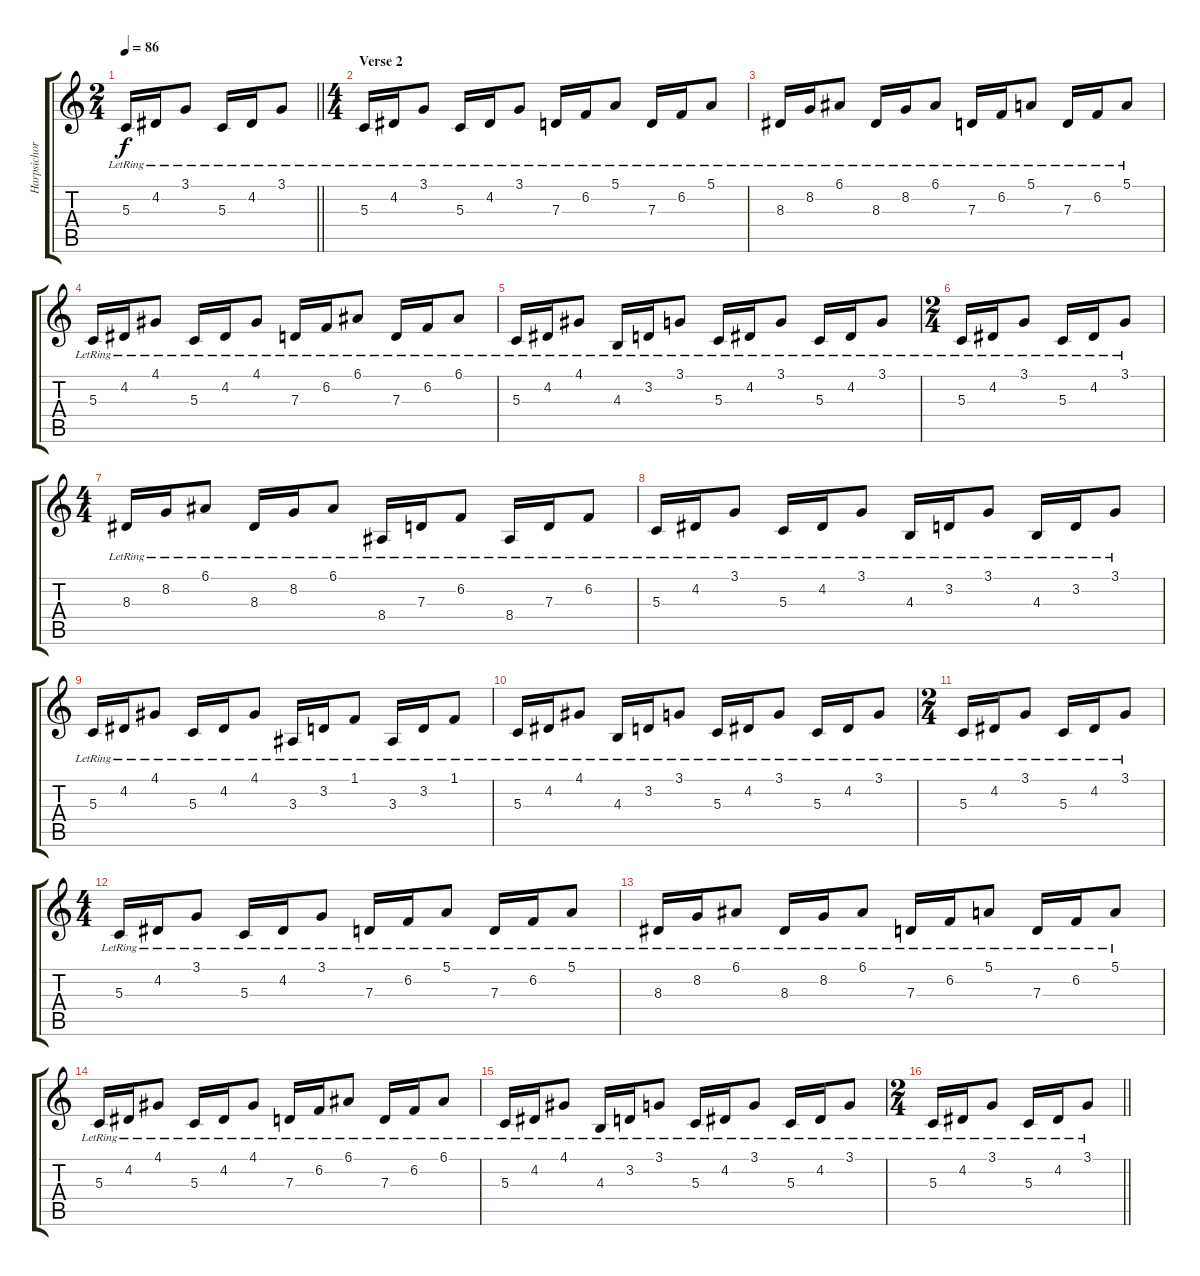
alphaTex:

\track ("Harpsichord" "Harpsichor") {instrument harpsichord}
\staff {score tabs}
\tuning (E4 B3 G3 D3 A2 E2) {hide}
\ts (2 4)
\tempo 86
\clef g2
\barLineRight lightlight
\ks c
5.3{lr}.16{dy f} 4.2{lr}.16 3.1{lr}.8 5.3{lr}.16 4.2{lr}.16 3.1{lr}.8 |
\ts (4 4)
\section ("" "Verse 2")
5.3{lr}.16 4.2{lr}.16 3.1{lr}.8 5.3{lr}.16 4.2{lr}.16 3.1{lr}.8 7.3{lr}.16 6.2{lr}.16 5.1{lr}.8 7.3{lr}.16 6.2{lr}.16 5.1{lr}.8 |
8.3{lr}.16 8.2{lr}.16 6.1{lr}.8 8.3{lr}.16 8.2{lr}.16 6.1{lr}.8 7.3{lr}.16 6.2{lr}.16 5.1{lr}.8 7.3{lr}.16 6.2{lr}.16 5.1{lr}.8 |
5.3{lr}.16 4.2{lr}.16 4.1{lr}.8 5.3{lr}.16 4.2{lr}.16 4.1{lr}.8 7.3{lr}.16 6.2{lr}.16 6.1{lr}.8 7.3{lr}.16 6.2{lr}.16 6.1{lr}.8 |
5.3{lr}.16 4.2{lr}.16 4.1{lr}.8 4.3{lr}.16 3.2{lr}.16 3.1{lr}.8 5.3{lr}.16 4.2{lr}.16 3.1{lr}.8 5.3{lr}.16 4.2{lr}.16 3.1{lr}.8 |
\ts (2 4)
5.3{lr}.16 4.2{lr}.16 3.1{lr}.8 5.3{lr}.16 4.2{lr}.16 3.1{lr}.8 |
\ts (4 4)
8.3{lr}.16 8.2{lr}.16 6.1{lr}.8 8.3{lr}.16 8.2{lr}.16 6.1{lr}.8 8.4{lr}.16 7.3{lr}.16 6.2{lr}.8 8.4{lr}.16 7.3{lr}.16 6.2{lr}.8 |
5.3{lr}.16 4.2{lr}.16 3.1{lr}.8 5.3{lr}.16 4.2{lr}.16 3.1{lr}.8 4.3{lr}.16 3.2{lr}.16 3.1{lr}.8 4.3{lr}.16 3.2{lr}.16 3.1{lr}.8 |
5.3{lr}.16 4.2{lr}.16 4.1{lr}.8 5.3{lr}.16 4.2{lr}.16 4.1{lr}.8 3.3{lr}.16 3.2{lr}.16 1.1{lr}.8 3.3{lr}.16 3.2{lr}.16 1.1{lr}.8 |
5.3{lr}.16 4.2{lr}.16 4.1{lr}.8 4.3{lr}.16 3.2{lr}.16 3.1{lr}.8 5.3{lr}.16 4.2{lr}.16 3.1{lr}.8 5.3{lr}.16 4.2{lr}.16 3.1{lr}.8 |
\ts (2 4)
5.3{lr}.16 4.2{lr}.16 3.1{lr}.8 5.3{lr}.16 4.2{lr}.16 3.1{lr}.8 |
\ts (4 4)
5.3{lr}.16 4.2{lr}.16 3.1{lr}.8 5.3{lr}.16 4.2{lr}.16 3.1{lr}.8 7.3{lr}.16 6.2{lr}.16 5.1{lr}.8 7.3{lr}.16 6.2{lr}.16 5.1{lr}.8 |
8.3{lr}.16 8.2{lr}.16 6.1{lr}.8 8.3{lr}.16 8.2{lr}.16 6.1{lr}.8 7.3{lr}.16 6.2{lr}.16 5.1{lr}.8 7.3{lr}.16 6.2{lr}.16 5.1{lr}.8 |
5.3{lr}.16 4.2{lr}.16 4.1{lr}.8 5.3{lr}.16 4.2{lr}.16 4.1{lr}.8 7.3{lr}.16 6.2{lr}.16 6.1{lr}.8 7.3{lr}.16 6.2{lr}.16 6.1{lr}.8 |
5.3{lr}.16 4.2{lr}.16 4.1{lr}.8 4.3{lr}.16 3.2{lr}.16 3.1{lr}.8 5.3{lr}.16 4.2{lr}.16 3.1{lr}.8 5.3{lr}.16 4.2{lr}.16 3.1{lr}.8 |
\ts (2 4)
\barLineRight lightlight
5.3{lr}.16 4.2{lr}.16 3.1{lr}.8 5.3{lr}.16 4.2{lr}.16 3.1{lr}.8
